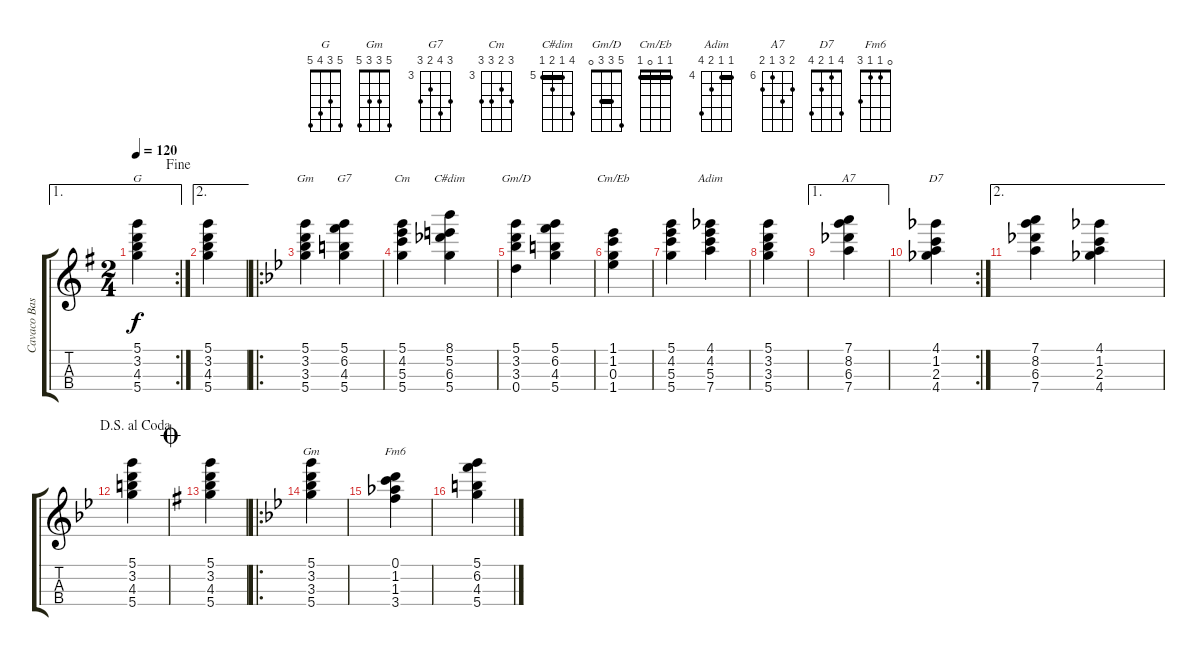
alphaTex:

\track ("Cavaco Base" "Cavaco Bas") {instrument acousticguitarsteel}
\staff {score tabs}
\tuning (D5 B4 G4 D4) {hide}
\chord ("G" 5 3 4 5)
\chord ("Gm" 5 3 3 5) {barre 3}
\chord ("G7" 5 6 4 5) {firstfret 3}
\chord ("Cm" 5 4 5 5) {firstfret 3}
\chord ("C#dim" 8 5 6 5) {firstfret 5 barre 5}
\chord ("Gm/D" 5 3 3 0) {barre 3}
\chord ("Cm/Eb" 1 1 0 1) {barre 1}
\chord ("Adim" 4 4 5 7) {firstfret 4 barre 4}
\chord ("A7" 7 8 6 7) {firstfret 6}
\chord ("D7" 4 1 2 4)
\chord ("Gm" 5 3 3 5) {barre 0}
\chord ("Fm6" 0 1 1 3)
\ae 1
\rc 2
\ts (2 4)
\jump fine
\tempo 120
\clef g2
\ks g
(5.1 3.2 4.3 5.4).4{ch "G" dy f} |
\ae 2
(5.1 3.2 4.3 5.4).4 |
\ro
\ks bb
(5.1 3.2 3.3 5.4).4{ch "Gm"} (5.1 6.2 4.3 5.4).4{ch "G7"} |
(5.1 4.2 5.3 5.4).4{ch "Cm"} (8.1 5.2 6.3 5.4).4{ch "C#dim"} |
(5.1 3.2 3.3 0.4).4{ch "Gm/D"} (5.1 6.2 4.3 5.4).4 |
(1.1 1.2 0.3 1.4).4{ch "Cm/Eb"} |
(5.1 4.2 5.3 5.4).4 (4.1 4.2 5.3 7.4).4{ch "Adim"} |
(5.1 3.2 3.3 5.4).4 |
\ae 1
(7.1 8.2 6.3 7.4).4{ch "A7"} |
\rc 2
(4.1 1.2 2.3 4.4).4{ch "D7"} |
\ae 2
(7.1 8.2 6.3 7.4).4 (4.1 1.2 2.3 4.4).4 |
\jump dalsegnoalcoda
(5.1 3.2 4.3 5.4).4 |
\jump coda
\ks g
(5.1 3.2 4.3 5.4).4 |
\ro
\ks bb
(5.1 3.2 3.3 5.4).4{ch "Gm"} |
(0.1 1.2 1.3 3.4).4{ch "Fm6"} |
(5.1 6.2 4.3 5.4).4
